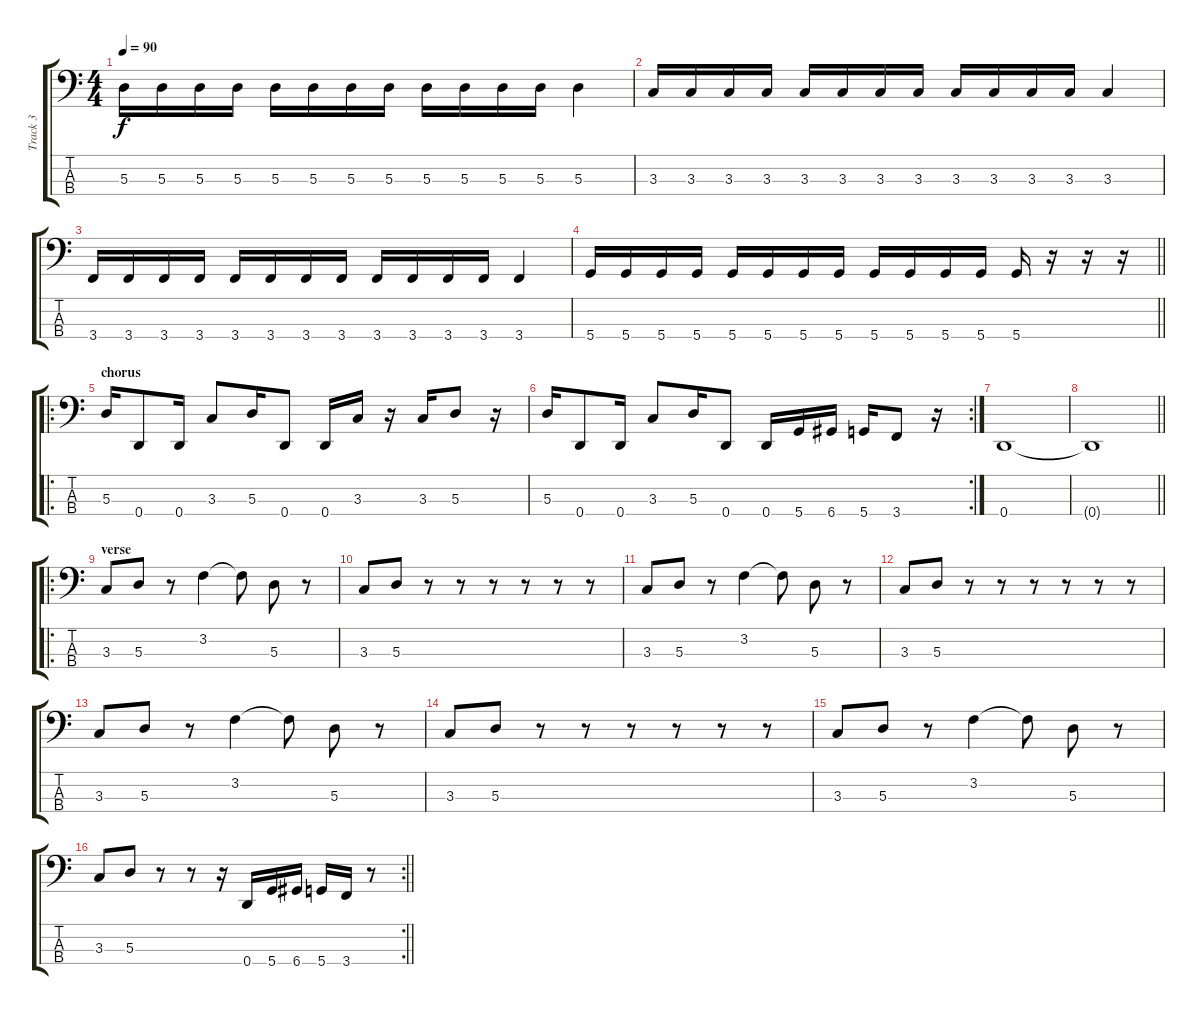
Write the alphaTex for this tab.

\track ("Track 3" "Track 3") {instrument electricbassfinger}
\staff {score tabs}
\tuning (G2 D2 A1 D1) {hide}
\ts (4 4)
\tempo 90
\clef f4
\ks c
5.3.16{dy f instrument electricbassfinger} 5.3.16 5.3.16 5.3.16 5.3.16 5.3.16 5.3.16 5.3.16 5.3.16 5.3.16 5.3.16 5.3.16 5.3.4 |
3.3.16 3.3.16 3.3.16 3.3.16 3.3.16 3.3.16 3.3.16 3.3.16 3.3.16 3.3.16 3.3.16 3.3.16 3.3.4 |
3.4.16 3.4.16 3.4.16 3.4.16 3.4.16 3.4.16 3.4.16 3.4.16 3.4.16 3.4.16 3.4.16 3.4.16 3.4.4 |
\barLineRight lightlight
5.4.16 5.4.16 5.4.16 5.4.16 5.4.16 5.4.16 5.4.16 5.4.16 5.4.16 5.4.16 5.4.16 5.4.16 5.4.16 r.16 r.16 r.16 |
\ro
\section ("" "chorus")
5.3.16 0.4.8 0.4.16 3.3.8 5.3.16 0.4.8 0.4.16 3.3.16 r.16 3.3.16 5.3.8 r.16 |
\rc 2
5.3.16 0.4.8 0.4.16 3.3.8 5.3.16 0.4.8 0.4.16 5.4.16 6.4.16 5.4.16 3.4.8 r.16 |
0.4.1 |
\barLineRight lightlight
0.4{t}.1 |
\ro
\section ("" "verse")
3.3.8 5.3.8 r.8 3.2.4 3.2{t}.8 5.3.8 r.8 |
3.3.8 5.3.8 r.8 r.8 r.8 r.8 r.8 r.8 |
3.3.8 5.3.8 r.8 3.2.4 3.2{t}.8 5.3.8 r.8 |
3.3.8 5.3.8 r.8 r.8 r.8 r.8 r.8 r.8 |
3.3.8 5.3.8 r.8 3.2.4 3.2{t}.8 5.3.8 r.8 |
3.3.8 5.3.8 r.8 r.8 r.8 r.8 r.8 r.8 |
3.3.8 5.3.8 r.8 3.2.4 3.2{t}.8 5.3.8 r.8 |
\rc 2
\barLineRight lightlight
3.3.8 5.3.8 r.8 r.8 r.16 0.4.16 5.4.16 6.4.16 5.4.16 3.4.16 r.8
